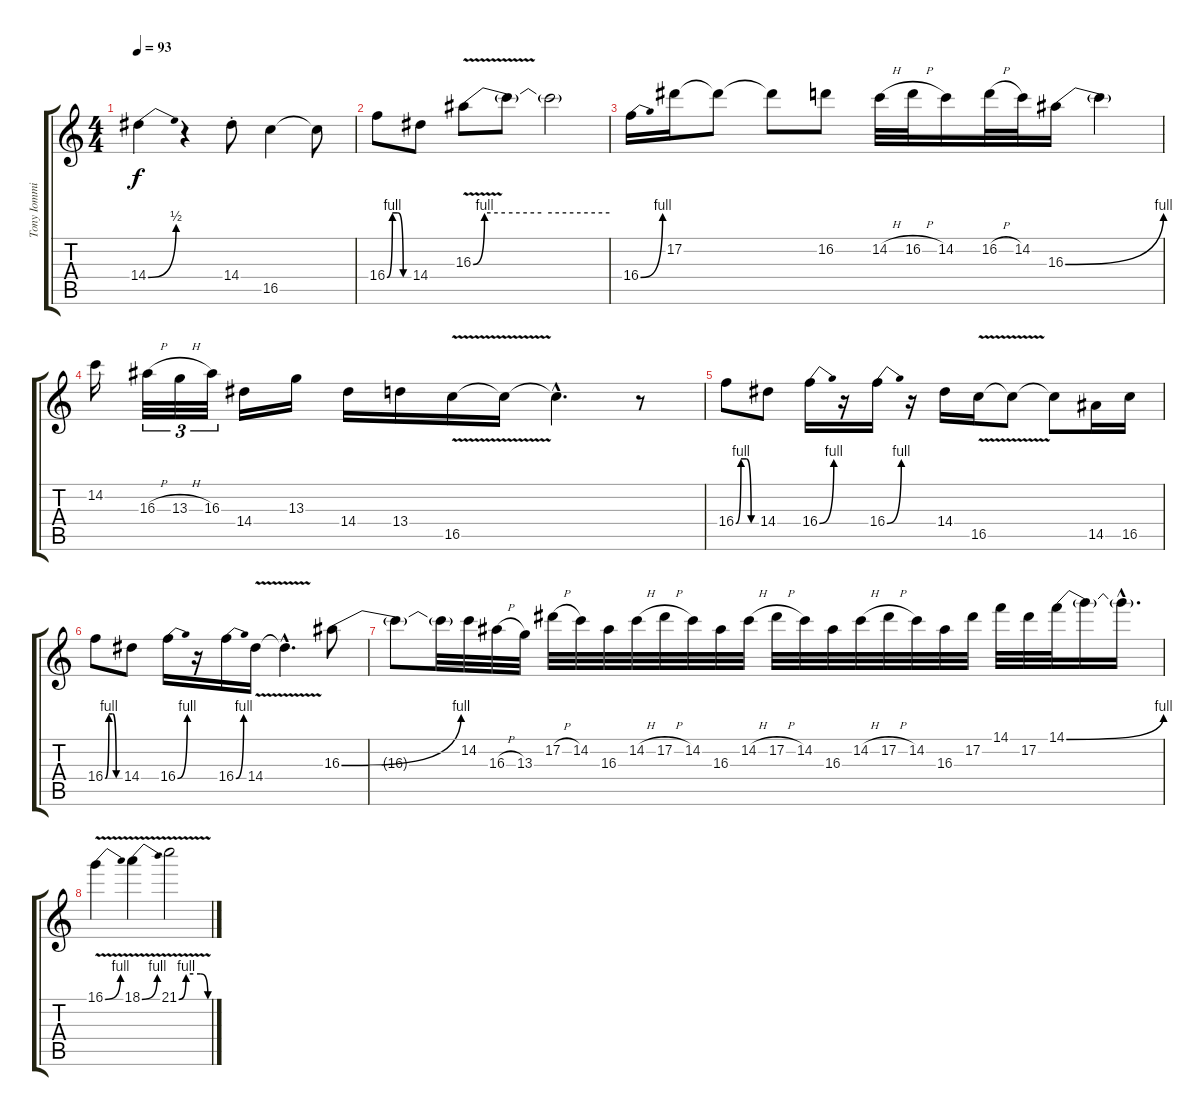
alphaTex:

\track ("Tony Iommi" "Tony Iommi") {instrument distortionguitar}
\staff {score tabs}
\tuning (Eb4 Bb3 Gb3 Db3 Ab2 Eb2) {hide}
\ts (4 4)
\tempo 93
\clef g2
\ks c
14.4{be (bend 0 0 60 2)}.4{dy f} r.4 14.4{st}.8 16.5.4 16.5{t}.8 |
16.4{be (custom 0 0 15 4 30 4 45 0 60 0)}.8 14.4.8 16.3{be (custom 0 0 5 4 14 4 30 4 60 4) v}.8 16.3{t}.8 16.3{t}.2 |
16.4{be (bend 0 0 60 4)}.16 17.2.16 17.2{t}.8 17.2{t}.8 16.2.8 14.2{h}.32 16.2{h}.32 14.2.16 16.2{h}.32 14.2.32 16.3{be (bend 0 0 60 4)}.16 16.3{t}.4 |
14.2.16 16.3{h}.32{tu (3 2)} 13.3{h}.32{tu (3 2)} 16.3.32{tu (3 2)} 14.4.16 13.3.16 14.4.16 13.4.16 16.5{v}.16 16.5{t}.16 16.5{hac t}.4{d} r.8 |
16.4{be (custom 0 0 15 4 30 4 45 0 60 0)}.8 14.4.8 16.4{be (bend 0 0 60 4)}.16 r.16 16.4{be (bend 0 0 60 4)}.16 r.16 14.4.16 16.5{v}.16 16.5{t}.8 16.5{t}.8 14.5.16 16.5.16 |
16.4{be (custom 0 0 15 4 30 4 45 0 60 0)}.8 14.4.8 16.4{be (bend 0 0 60 4)}.16 r.16 16.4{be (bend 0 0 60 4)}.16 14.4{v}.16 14.4{hac t}.4{d} 16.3{be (bend 0 0 60 4)}.8 |
16.3{t}.8 16.3{t}.32 14.2.32 16.3{h}.32 13.3.32 17.2{h}.32 14.2.32 16.3.32 14.2{h}.32 17.2{h}.32 14.2.32 16.3.32 14.2{h}.32 17.2{h}.32 14.2.32 16.3.32 14.2{h}.32 17.2{h}.32 14.2.32 16.3.32 17.2.32 14.1.32 17.2.32 14.1{be (bend 0 0 60 4)}.32 14.1{t}.16 14.1{hac t}.16{d} |
16.1{be (bend 0 0 60 4) v}.4 18.1{be (bend 0 0 60 4) v}.4 21.1{be (custom 0 0 15 4 30 4 45 4 60 0) v}.2
